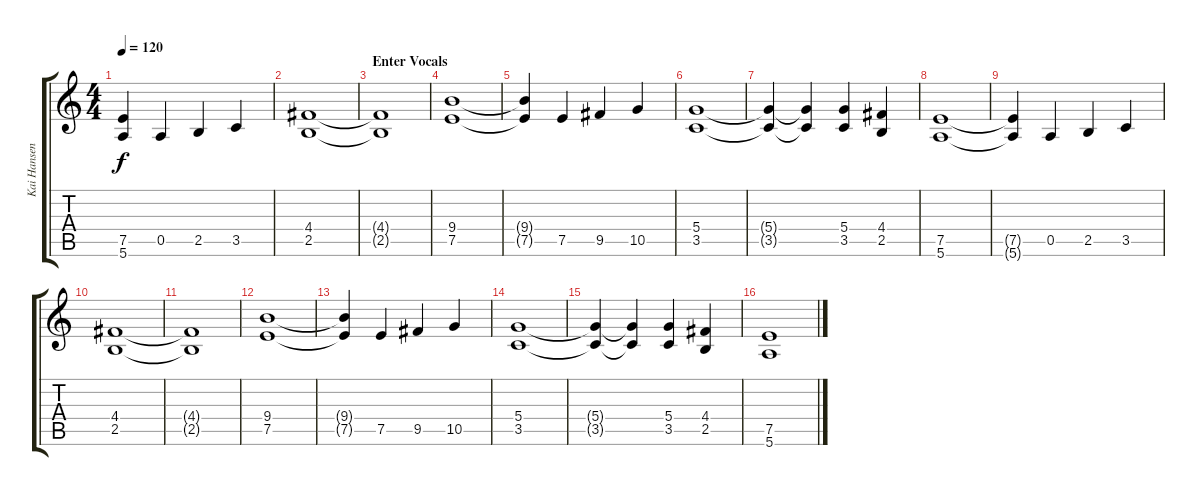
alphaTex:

\track ("Kai Hansen" "Kai Hansen") {instrument distortionguitar}
\staff {score tabs}
\tuning (E4 B3 G3 D3 A2 E2) {hide}
\ts (4 4)
\tempo 120
\clef g2
\ks c
(7.5{t} 5.6{t}).4{dy f} 0.5.4 2.5.4 3.5.4 |
(4.4 2.5).1 |
\section ("" "Enter Vocals")
(4.4{t} 2.5{t}).1 |
(9.4 7.5).1 |
(9.4{t} 7.5{t}).4 7.5.4 9.5.4 10.5.4 |
(5.4 3.5).1 |
(5.4{t} 3.5{t}).4 (5.4{t} 3.5{t}).4 (5.4 3.5).4 (4.4 2.5).4 |
(7.5 5.6).1 |
(7.5{t} 5.6{t}).4 0.5.4 2.5.4 3.5.4 |
(4.4 2.5).1 |
(4.4{t} 2.5{t}).1 |
(9.4 7.5).1 |
(9.4{t} 7.5{t}).4 7.5.4 9.5.4 10.5.4 |
(5.4 3.5).1 |
(5.4{t} 3.5{t}).4 (5.4{t} 3.5{t}).4 (5.4 3.5).4 (4.4 2.5).4 |
(7.5 5.6).1
